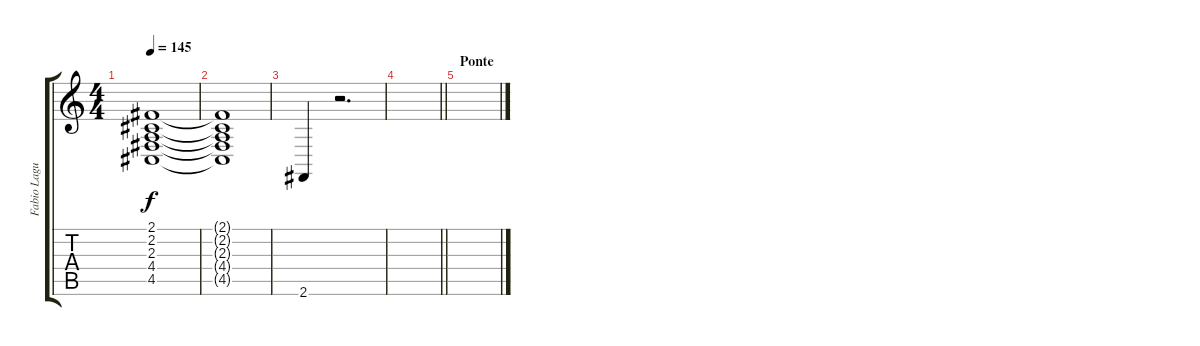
\track ("Fabio Laguna" "Fabio Lagu") {instrument stringensemble1}
\staff {score tabs}
\tuning (E4 B3 G3 D3 A2 E2) {hide}
\ts (4 4)
\tempo 145
\clef g2
\ks c
(2.1 2.2 2.3 4.4 4.5).1{dy f} |
(2.1{t} 2.2{t} 2.3{t} 4.4{t} 4.5{t}).1 |
2.6.4 r.2{d} |
\barLineRight lightlight
|
\section ("" "Ponte")
